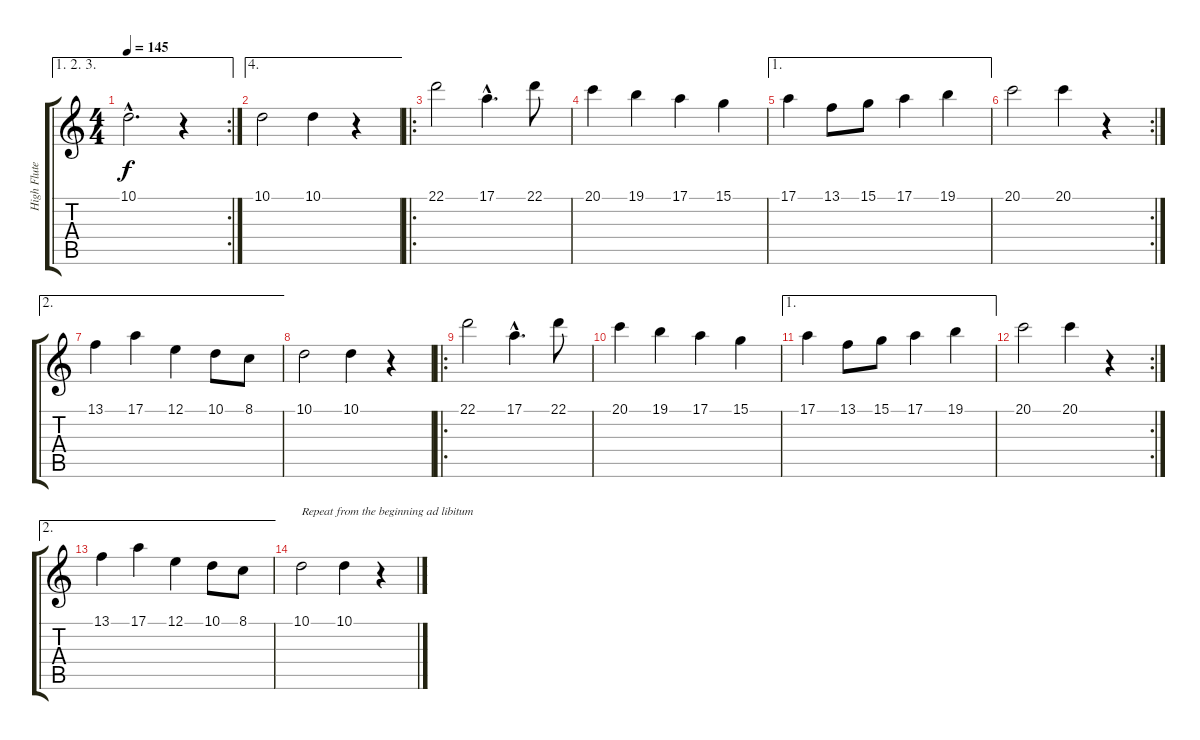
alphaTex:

\track ("High Flute" "High Flute") {instrument piccolo}
\staff {score tabs}
\tuning (E4 B3 G3 D3 A2 E2) {hide}
\ae (1 2 3)
\rc 2
\ts (4 4)
\tempo 145
\clef g2
\ks c
10.1{hac}.2{d dy f} r.4 |
\ae 4
10.1.2 10.1.4 r.4 |
\ro
22.1.2 17.1{hac}.4{d} 22.1.8 |
20.1.4 19.1.4 17.1.4 15.1.4 |
\ae 1
17.1.4 13.1.8 15.1.8 17.1.4 19.1.4 |
\rc 2
20.1.2 20.1.4 r.4 |
\ae 2
13.1.4 17.1.4 12.1.4 10.1.8 8.1.8 |
10.1.2 10.1.4 r.4 |
\ro
22.1.2 17.1{hac}.4{d} 22.1.8 |
20.1.4 19.1.4 17.1.4 15.1.4 |
\ae 1
17.1.4 13.1.8 15.1.8 17.1.4 19.1.4 |
\rc 2
20.1.2 20.1.4 r.4 |
\ae 2
13.1.4 17.1.4 12.1.4 10.1.8 8.1.8 |
10.1.2{txt "Repeat from the beginning ad libitum"} 10.1.4 r.4
